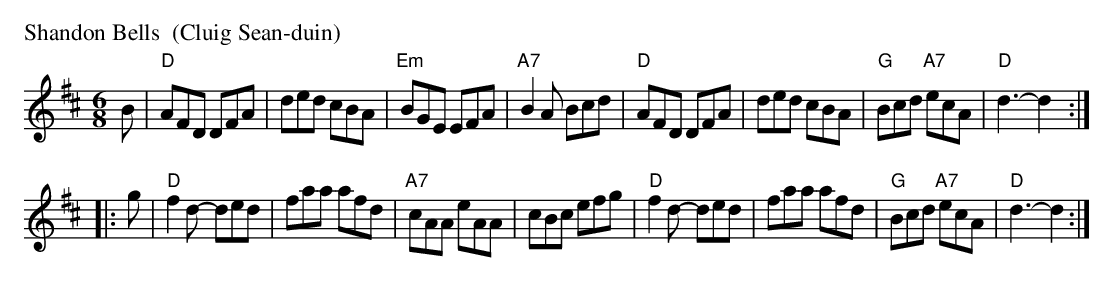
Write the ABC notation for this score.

X:1
P: Shandon Bells  (Cluig Sean-duin)
M: 6/8
L: 1/8
K: D
   B \
| "D"AFD DFA | ded cBA | "Em"BGE EFA | "A7"B2A Bcd \
| "D"AFD DFA | ded cBA | "G"Bcd "A7"ecA | "D"d3- d2 :|
|: g \
| "D"f2d- ded | faa afd | "A7"cAA eAA | cBc efg \
| "D"f2d- ded | faa afd | "G"Bcd "A7"ecA | "D"d3- d2 :|
